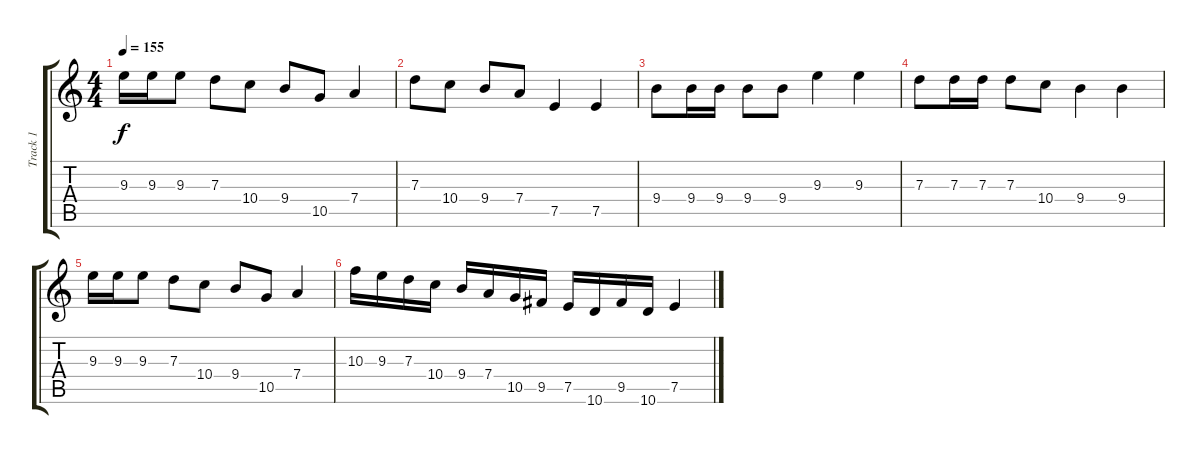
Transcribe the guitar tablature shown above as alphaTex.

\track ("Track 1" "Track 1") {instrument distortionguitar}
\staff {score tabs}
\tuning (E4 B3 G3 D3 A2 E2) {hide}
\ts (4 4)
\tempo 155
\clef g2
\ks c
9.3.16{dy f} 9.3.16 9.3.8 7.3.8 10.4.8 9.4.8 10.5.8 7.4.4 |
7.3.8 10.4.8 9.4.8 7.4.8 7.5.4 7.5.4 |
9.4.8 9.4.16 9.4.16 9.4.8 9.4.8 9.3.4 9.3.4 |
7.3.8 7.3.16 7.3.16 7.3.8 10.4.8 9.4.4 9.4.4 |
9.3.16 9.3.16 9.3.8 7.3.8 10.4.8 9.4.8 10.5.8 7.4.4 |
10.3.16 9.3.16 7.3.16 10.4.16 9.4.16 7.4.16 10.5.16 9.5.16 7.5.16 10.6.16 9.5.16 10.6.16 7.5.4
